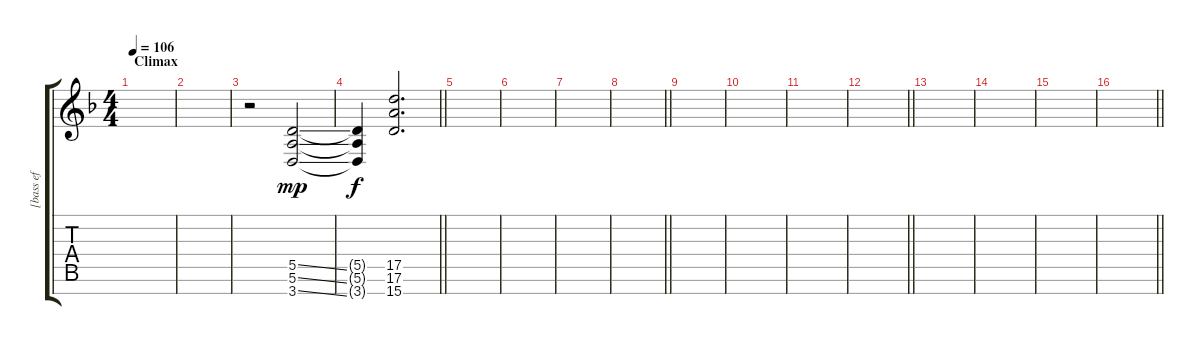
\track ("  [bass effects]" "  [bass ef") {instrument electricbasspick}
\staff {score tabs}
\tuning (E4 B3 G3 D3 A2 E2 B1) {hide}
\ts (4 4)
\section ("" "Climax")
\tempo 106
\clef g2
\ks dminor
|
|
r.2 (5.5{ss} 5.6{ss} 3.7{ss}).2{dy mp instrument lead8bassandlead} |
\barLineRight lightlight
(5.5{t} 5.6{t} 3.7{t}).4{dy f} (17.5 17.6 15.7).2{d} |
|
|
|
\barLineRight lightlight
|
|
|
|
\barLineRight lightlight
|
|
|
|
\barLineRight lightlight
